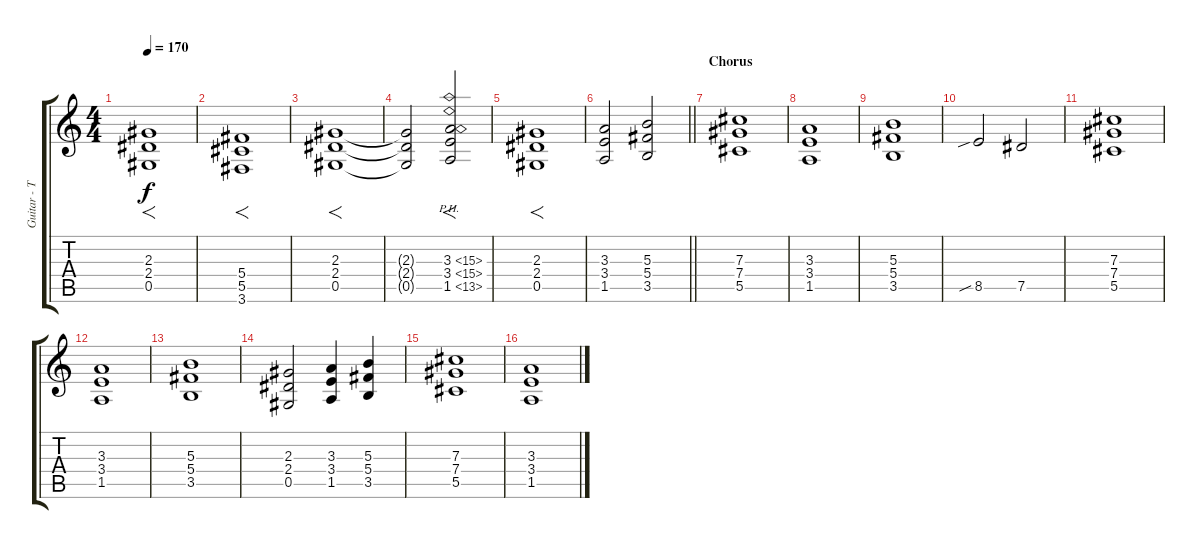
\track ("Guitar - Thomas Youngblood" "Guitar - T") {instrument distortionguitar}
\staff {score tabs}
\tuning (Eb4 Bb3 Gb3 Db3 Ab2 Eb2) {hide}
\ts (4 4)
\tempo 170
\clef g2
\ks c
(2.3 2.4 0.5).1{f dy f} |
(5.4 5.5 3.6).1{f} |
(2.3 2.4 0.5).1{f} |
(2.3{t} 2.4{t} 0.5{t}).2 (3.3{ph 12} 3.4{ph 12} 1.5{ph 12}).2{f} |
(2.3 2.4 0.5).1{f} |
\barLineRight lightlight
(3.3 3.4 1.5).2 (5.3 5.4 3.5).2 |
\section ("" "Chorus")
(7.3 7.4 5.5).1 |
(3.3 3.4 1.5).1 |
(5.3 5.4 3.5).1 |
8.5{sib}.2 7.5.2 |
(7.3 7.4 5.5).1 |
(3.3 3.4 1.5).1 |
(5.3 5.4 3.5).1 |
(2.3 2.4 0.5).2 (3.3 3.4 1.5).4 (5.3 5.4 3.5).4 |
(7.3 7.4 5.5).1 |
(3.3 3.4 1.5).1
